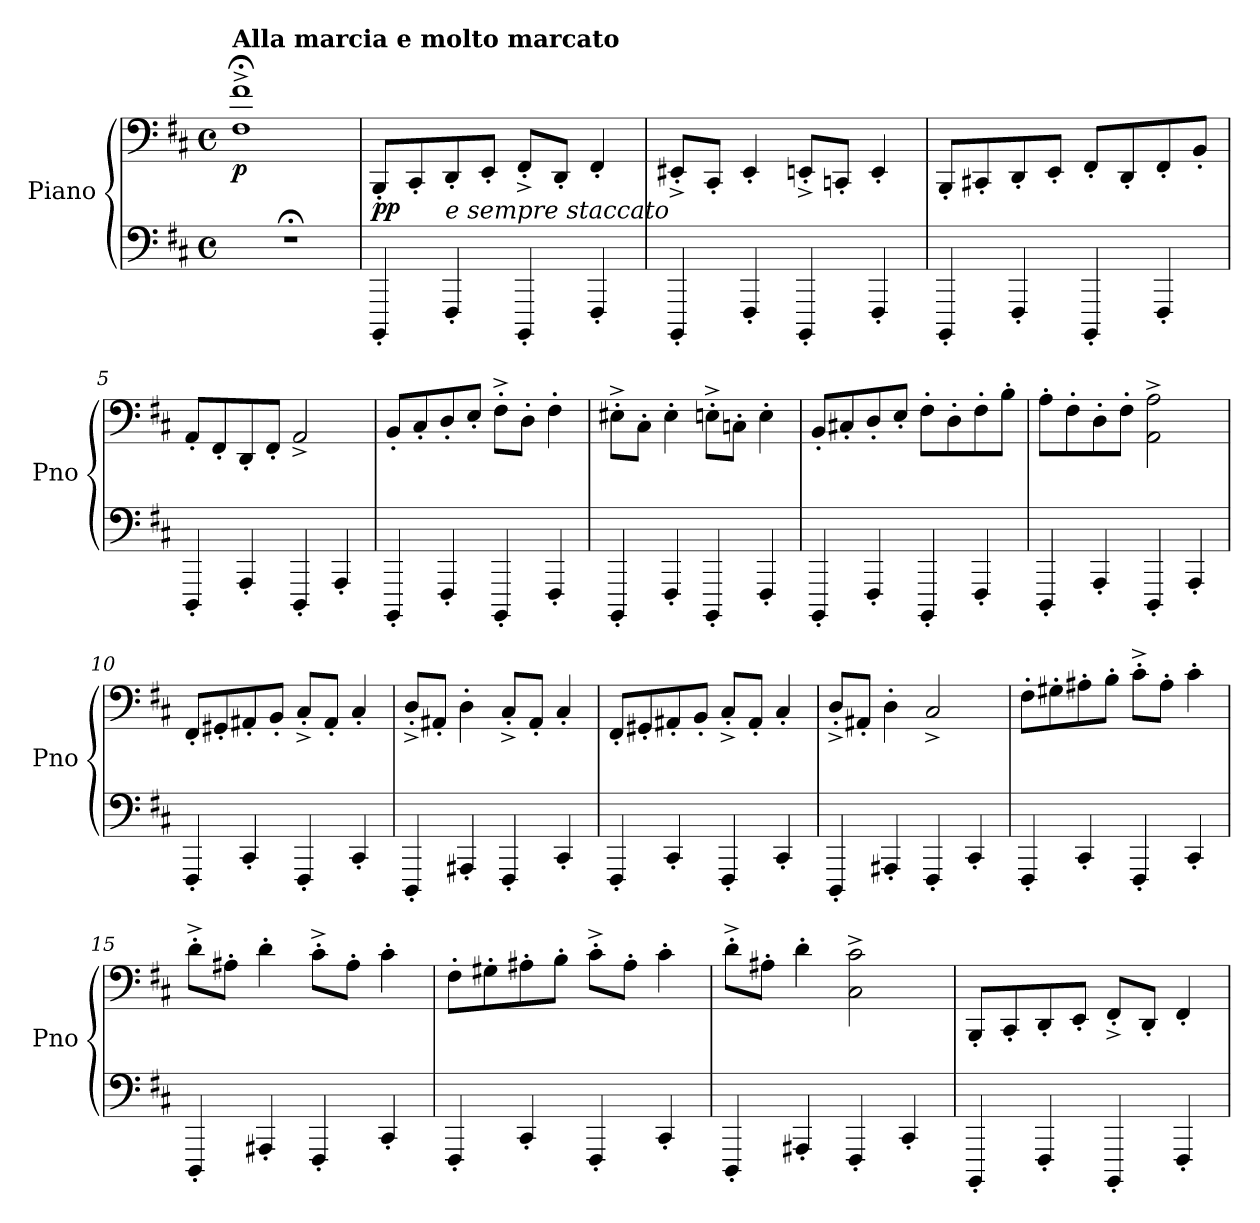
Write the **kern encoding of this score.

**kern	**kern	**dynam
*part1	*part1	*part1
*staff2	*staff1	*staff1/2
*I"Piano	*	*
*I'Pno	*	*
*clefF4	*clefF4	*
*k[f#c#]	*k[f#c#]	*
*M4/4	*M4/4	*
*met(c)	*met(c)	*
*MM138	*MM138	*
=1	=1	=1
!	!LO:TX:a:B:t=Alla marcia e molto marcato	!
!	!	!LO:DY:b
1r;<	1F#;<^ 1f#;<^	p
=2	=2	=2
!	!	!LO:DY:b
4BBBB'/	8BBB'/L	pp
.	8CC#'/	.
!LO:TX:a:i:t=e sempre staccato	!	!
4FFF#'/	8DD'/	.
.	8EE'/J	.
4BBBB'/	8FF#'^/L	.
.	8DD'/J	.
4FFF#'/	4FF#'/	.
=3	=3	=3
4BBBB'/	8EE#X'^/L	.
.	8CC#'/J	.
4FFF#'/	4EE#'/	.
4BBBB'/	8EEn'^/L	.
.	8CCn'/J	.
4FFF#'/	4EE'/	.
=4	=4	=4
4BBBB'/	8BBB'/L	.
.	8CC#X'/	.
4FFF#'/	8DD'/	.
.	8EE'/J	.
4BBBB'/	8FF#'/L	.
.	8DD'/	.
4FFF#'/	8FF#'/	.
.	8BB'/J	.
=5	=5	=5
4DDD'/	8AA'/L	.
.	8FF#'/	.
4AAA'/	8DD'/	.
.	8FF#'/J	.
4DDD'/	2AA^/	.
4AAA'/	.	.
!!LO:LB:g=z
=6	=6	=6
4BBBB'/	8BB'/L	.
.	8C#'/	.
4FFF#'/	8D'/	.
.	8E'/J	.
4BBBB'/	8F#'^\L	.
.	8D'\J	.
4FFF#'/	4F#'\	.
=7	=7	=7
4BBBB'/	8E#X'^\L	.
.	8C#'\J	.
4FFF#'/	4E#'\	.
4BBBB'/	8En'^\L	.
.	8Cn'\J	.
4FFF#'/	4E'\	.
=8	=8	=8
4BBBB'/	8BB'/L	.
.	8C#X'/	.
4FFF#'/	8D'/	.
.	8E'/J	.
4BBBB'/	8F#'\L	.
.	8D'\	.
4FFF#'/	8F#'\	.
.	8B'\J	.
=9	=9	=9
4DDD'/	8A'\L	.
.	8F#'\	.
4AAA'/	8D'\	.
.	8F#'\J	.
4DDD'/	2AA\^ 2A\^	.
4AAA'/	.	.
!!LO:LB:g=z
=10	=10	=10
4FFF#'/	8FF#'/L	.
.	8GG#X'/	.
4CC#'/	8AA#X'/	.
.	8BB'/J	.
4FFF#'/	8C#'^/L	.
.	8AA#'/J	.
4CC#'/	4C#'/	.
=11	=11	=11
4DDD'/	8D'^/L	.
.	8AA#X'/J	.
4AAA#X'/	4D'\	.
4FFF#'/	8C#'^/L	.
.	8AA#'/J	.
4CC#'/	4C#'/	.
=12	=12	=12
4FFF#'/	8FF#'/L	.
.	8GG#X'/	.
4CC#'/	8AA#X'/	.
.	8BB'/J	.
4FFF#'/	8C#'^/L	.
.	8AA#'/J	.
4CC#'/	4C#'/	.
=13	=13	=13
4DDD'/	8D'^/L	.
.	8AA#X'/J	.
4AAA#X'/	4D'\	.
4FFF#'/	2C#^/	.
4CC#'/	.	.
!!LO:LB:g=z
=14	=14	=14
4FFF#'/	8F#'\L	.
.	8G#X'\	.
4CC#'/	8A#X'\	.
.	8B'\J	.
4FFF#'/	8c#'^\L	.
.	8A#'\J	.
4CC#'/	4c#'\	.
=15	=15	=15
4DDD'/	8d'^\L	.
.	8A#X'\J	.
4AAA#X'/	4d'\	.
4FFF#'/	8c#'^\L	.
.	8A#'\J	.
4CC#'/	4c#'\	.
=16	=16	=16
4FFF#'/	8F#'\L	.
.	8G#X'\	.
4CC#'/	8A#X'\	.
.	8B'\J	.
4FFF#'/	8c#'^\L	.
.	8A#'\J	.
4CC#'/	4c#'\	.
=17	=17	=17
4DDD'/	8d'^\L	.
.	8A#X'\J	.
4AAA#X'/	4d'\	.
4FFF#'/	2C#\^ 2c#\^	.
4CC#'/	.	.
!!LO:LB:g=z
=18	=18	=18
4BBBB'/	8BBB'/L	.
.	8CC#'/	.
4FFF#'/	8DD'/	.
.	8EE'/J	.
4BBBB'/	8FF#'^/L	.
.	8DD'/J	.
4FFF#'/	4FF#'/	.
=	=	=
*-	*-	*-
